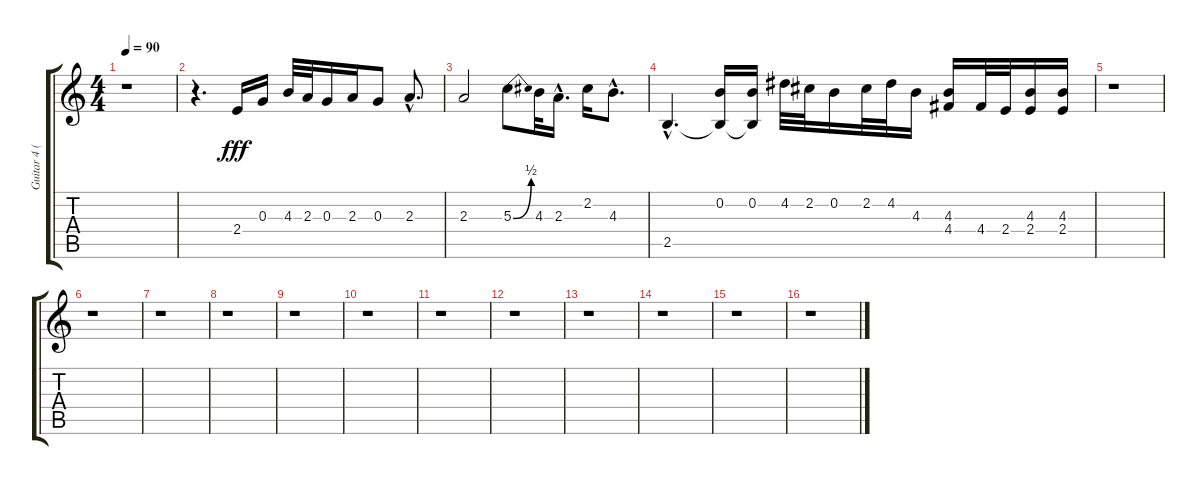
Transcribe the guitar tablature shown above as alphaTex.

\track ("Guitar 4 (Lead)" "Guitar 4 (") {instrument distortionguitar}
\staff {score tabs}
\tuning (E4 B3 G3 D3 A2 E2) {hide}
\ts (4 4)
\tempo 90
\clef g2
\ks c
r.1{dy fff} |
r.4{d} 2.4.16 0.3.16 4.3.32 2.3.32 0.3.16 2.3.16 0.3.8 2.3{hac}.8{d} |
2.3.2 5.3{be (bend 0 0 60 2)}.8 4.3.32 2.3{hac}.16{d} 2.2.16 4.3{hac}.8{d} |
2.5{hac}.4{d} (0.2 2.5{t}).16 (0.2 2.5{t}).16 4.2.32 2.2.32 0.2.16 2.2.32 4.2.32 4.3.16 (4.3 4.4).16 4.4.32 2.4.32 (4.3 2.4).16 (4.3 2.4).16 |
r.1 |
r.1 |
r.1 |
r.1 |
r.1 |
r.1 |
r.1 |
r.1 |
r.1 |
r.1 |
r.1 |
r.1
